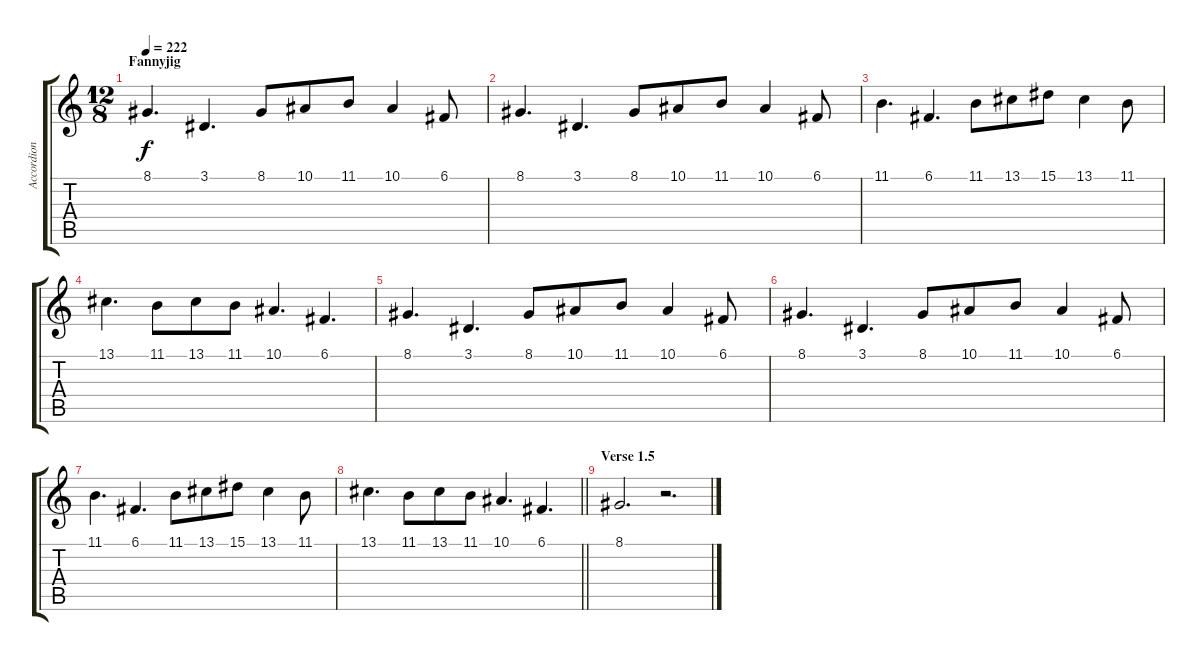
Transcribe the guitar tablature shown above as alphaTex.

\track ("Accordion" "Accordion") {instrument accordion}
\staff {score tabs}
\tuning (C4 G3 Eb3 Bb2 F2 C2) {hide}
\ts (12 8)
\section ("" "Fannyjig")
\tempo 222
\clef g2
\ks c
8.1.4{d dy f} 3.1.4{d} 8.1.8 10.1.8 11.1.8 10.1.4 6.1.8 |
8.1.4{d} 3.1.4{d} 8.1.8 10.1.8 11.1.8 10.1.4 6.1.8 |
11.1.4{d} 6.1.4{d} 11.1.8 13.1.8 15.1.8 13.1.4 11.1.8 |
13.1.4{d} 11.1.8 13.1.8 11.1.8 10.1.4{d} 6.1.4{d} |
8.1.4{d} 3.1.4{d} 8.1.8 10.1.8 11.1.8 10.1.4 6.1.8 |
8.1.4{d} 3.1.4{d} 8.1.8 10.1.8 11.1.8 10.1.4 6.1.8 |
11.1.4{d} 6.1.4{d} 11.1.8 13.1.8 15.1.8 13.1.4 11.1.8 |
\barLineRight lightlight
13.1.4{d} 11.1.8 13.1.8 11.1.8 10.1.4{d} 6.1.4{d} |
\section ("" "Verse 1.5")
8.1.2{d} r.2{d}
